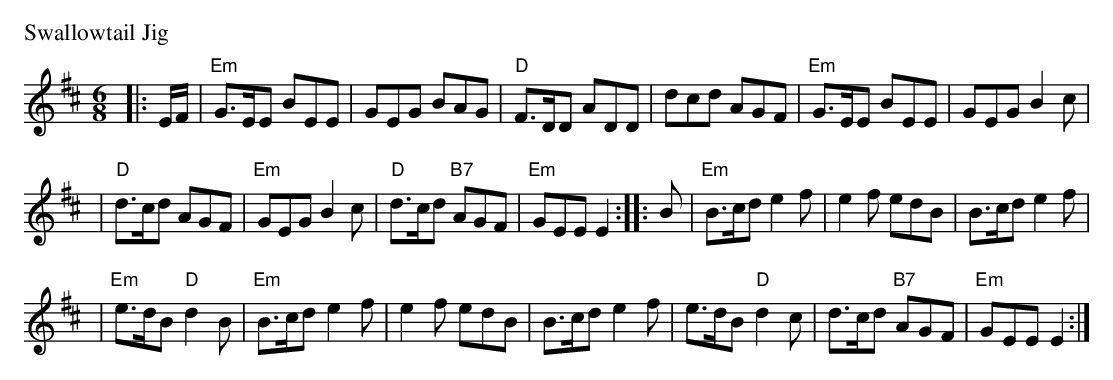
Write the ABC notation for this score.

X:1
P: Swallowtail Jig
M: 6/8
L: 1/8
K: EDorian
|: E/F/ \
| "Em"G>EE BEE | GEG BAG | "D"F>DD ADD | dcd AGF | "Em"G>EE BEE | GEG B2c |
| "D"d>cd AGF | "Em"GEG B2c | "D"d>cd "B7"AGF | "Em"GEE E2 :: B | "Em"B>cd e2f | e2f edB | B>cd e2f |
| "Em"e>dB "D"d2B | "Em"B>cd e2f | e2f edB | B>cd e2f | e>dB "D"d2c | d>cd "B7"AGF | "Em"GEE E2 :|
